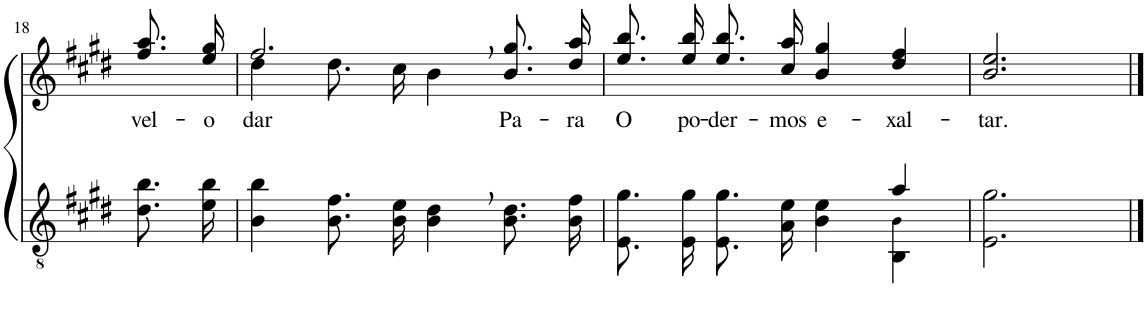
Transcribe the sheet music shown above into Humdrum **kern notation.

**kern	**kern	**text
*part2	*part1	*part1
*staff2	*staff1	*staff1
*I"Parte III e IV	*I"Parte I e II	*
!!LO:PB:g=z
*clefGv2	*clefG2	*
*Trd5c9	*Trd5c9	*
*k[f#c#g#d#]	*k[f#c#g#d#]	*
*M4/4	*M4/4	*
=18	=18	=18
!	!	!LO:LY:b
8.d#\ 8.b\L	8.ff#\ 8.aa\L	-vel-
!	!	!LO:LY:b
16e\ 16b\Jk	16ee\ 16gg#\Jk	-o
=19	=19	=19
*	*^	*
!	!	!	!LO:LY:b
4B\ 4b\	2.ff#,/	4dd#\	dar
8.B\ 8.f#\L	.	8.dd#\L	.
16B\ 16e\Jk	.	16cc#\Jk	.
4B\, 4d#\,	.	4b\	.
!	!	!	!LO:LY:b
8.B\ 8.d#\L	8.b\ 8.gg#\L	4ryy	Pa-
!	!	!	!LO:LY:b
16B\ 16f#\Jk	16dd#\ 16aa\Jk	.	-ra
*	*v	*v	*
=20	=20	=20
*^	*	*
!	!	!	!LO:LY:b
2.ryy	8.E\ 8.g#\L	8.ee\ 8.bb\L	O
!	!	!	!LO:LY:b
.	16E\ 16g#\Jk	16ee\ 16bb\Jk	po-
!	!	!	!LO:LY:b
.	8.E/ 8.g#/L	8.ee\ 8.bb\L	-der-
!	!	!	!LO:LY:b
.	16A/ 16e/Jk	16cc#\ 16aa\Jk	-mos
!	!	!	!LO:LY:b
.	4B\ 4e\	4b/ 4gg#/	e-
!	!	!	!LO:LY:b
4a/	4BB\ 4B!\	4dd#/ 4ff#/	-xal-
=21	=21	=21	=21
!	!	!	!LO:LY:b
*v	*v	*	*
2.E\ 2.g#\	2.b/ 2.ee/	-tar.
==	==	==
*-	*-	*-
